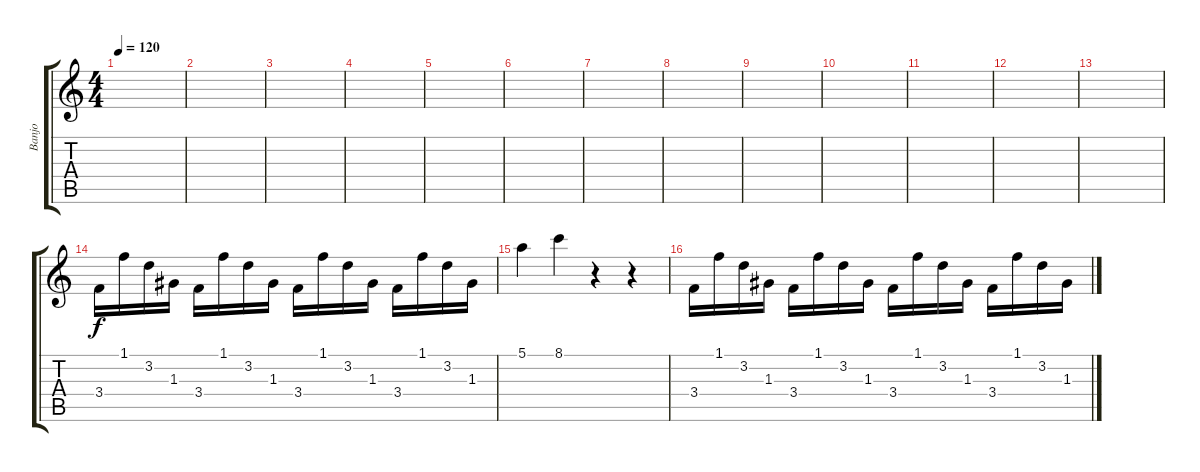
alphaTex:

\track ("Banjo" "Banjo") {instrument banjo}
\staff {score tabs}
\tuning (E4 B3 G3 D3 A2 E2) {hide}
\displaytranspose 12
\ts (4 4)
\tempo 120
\clef g2
\ks c
|
|
|
|
|
|
|
|
|
|
|
|
|
3.4.16 1.1.16 3.2.16 1.3.16 3.4.16 1.1.16 3.2.16 1.3.16 3.4.16 1.1.16 3.2.16 1.3.16 3.4.16 1.1.16 3.2.16 1.3.16 |
5.1.4 8.1.4 r.4 r.4 |
3.4.16 1.1.16 3.2.16 1.3.16 3.4.16 1.1.16 3.2.16 1.3.16 3.4.16 1.1.16 3.2.16 1.3.16 3.4.16 1.1.16 3.2.16 1.3.16
